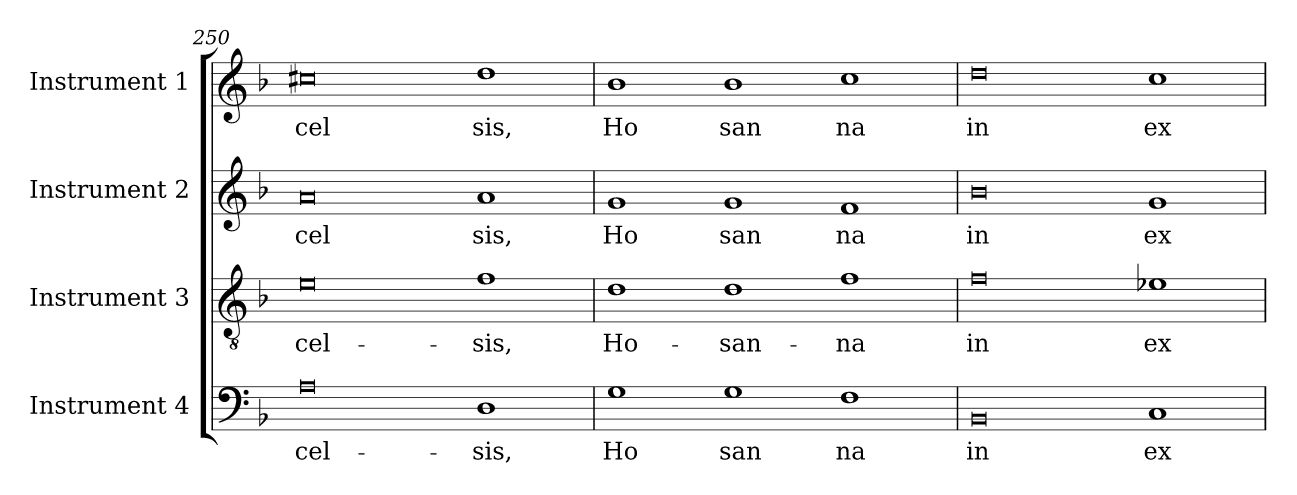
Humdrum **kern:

**kern	**text	**kern	**text	**kern	**text	**kern	**text
*part4	*part4	*part3	*part3	*part2	*part2	*part1	*part1
*staff4	*staff4	*staff3	*staff3	*staff2	*staff2	*staff1	*staff1
*I"Instrument 4	*	*I"Instrument 3	*	*I"Instrument 2	*	*I"Instrument 1	*
*clefF4	*	*clefGv2	*	*clefG2	*	*clefG2	*
*k[b-]	*	*k[b-]	*	*k[b-]	*	*k[b-]	*
*F:	*	*F:	*	*F:	*	*F:	*
=250	=250	=250	=250	=250	=250	=250	=250
!	!LO:LY:b:cj	!	!LO:LY:b:cj	!	!LO:LY:b:cj	!	!LO:LY:b:cj
0A	-cel-	0e	-cel-	0a	cel	0cc#X	cel
!	!LO:LY:b:cj	!	!LO:LY:b:cj	!	!LO:LY:b:cj	!	!LO:LY:b:cj
1D	-sis,	1f	-sis,	1a	sis,	1dd	sis,
!!LO:PB:g=z
=251	=251	=251	=251	=251	=251	=251	=251
!	!LO:LY:b:cj	!	!LO:LY:b:cj	!	!LO:LY:b:cj	!	!LO:LY:b:cj
1G	Ho	1d	Ho-	1g	Ho	1b-	Ho
!	!LO:LY:b:cj	!	!LO:LY:b:cj	!	!LO:LY:b:cj	!	!LO:LY:b:cj
1G	san	1d	-san-	1g	san	1b-	san
!	!LO:LY:b:cj	!	!LO:LY:b:cj	!	!LO:LY:b:cj	!	!LO:LY:b:cj
1F	na	1f	-na	1f	na	1cc	na
=252	=252	=252	=252	=252	=252	=252	=252
!	!LO:LY:b:cj	!	!LO:LY:b:cj	!	!LO:LY:b:cj	!	!LO:LY:b:cj
0BB-	in	0f	in	0b-	in	0dd	in
!	!LO:LY:b:cj	!	!LO:LY:b:cj	!	!LO:LY:b:cj	!	!LO:LY:b:cj
1C	ex	1e-X	ex-	1g	ex	1cc	ex
=	=	=	=	=	=	=	=
*-	*-	*-	*-	*-	*-	*-	*-
